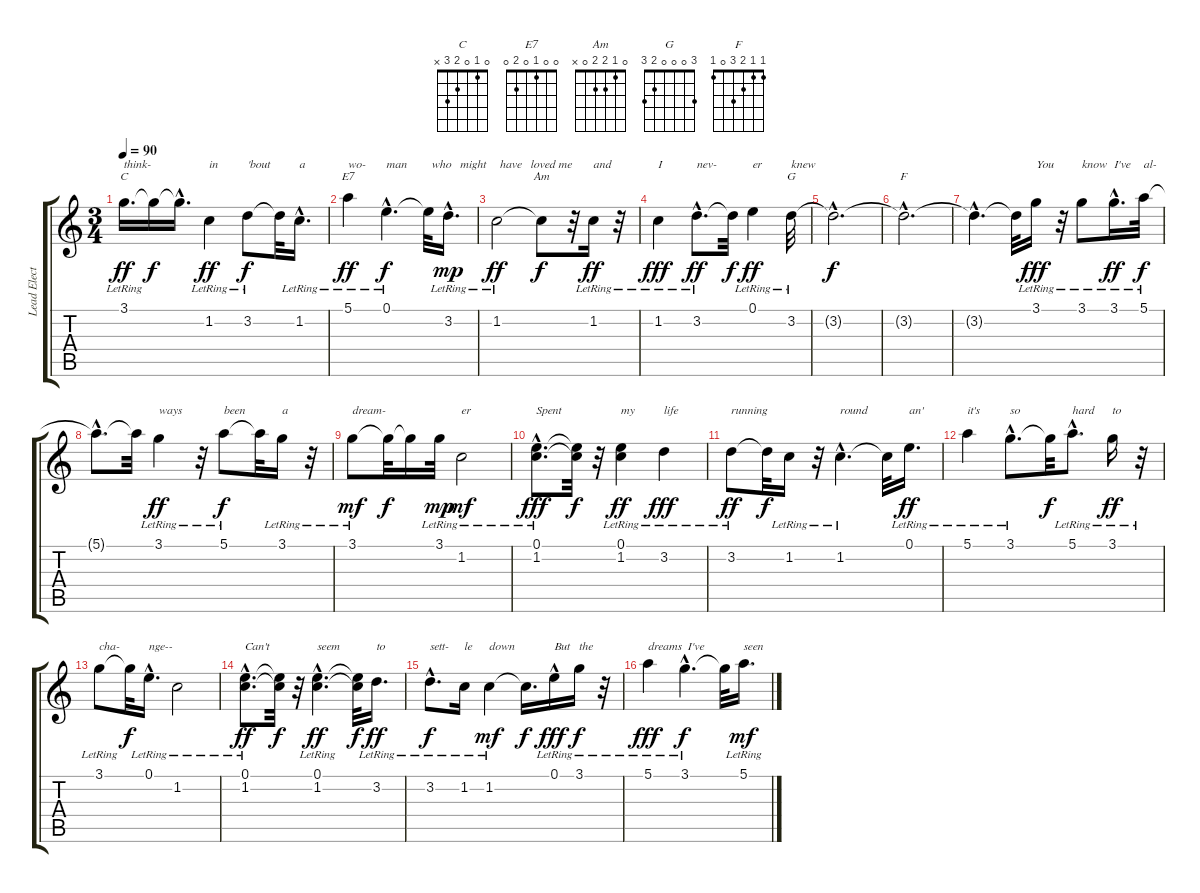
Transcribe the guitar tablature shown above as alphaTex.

\track ("Lead Electric Guitar" "Lead Elect") {instrument electricguitarjazz}
\staff {score tabs}
\tuning (E4 B3 G3 D3 A2 E2) {hide}
\chord ("C" 0 1 0 2 3 x)
\chord ("E7" 0 0 1 0 2 0)
\chord ("Am" 0 1 2 2 0 x)
\chord ("G" 3 0 0 0 2 3)
\chord ("F" 1 1 2 3 0 1)
\ts (3 4)
\tempo 90
\clef g2
\ks c
3.1{lr}.16{d ch "C" txt "think-" dy ff} 3.1{t}.16{dy f} 3.1{hac t}.16{d} 1.2{lr}.4{txt "in" dy ff} 3.2{lr}.8{txt "'bout" dy f} 3.2{t}.32 1.2{hac lr}.16{d txt "a"} |
5.1{lr}.4{ch "E7" txt "wo-" dy ff} 0.1{hac lr}.4{d txt "man" dy f} 0.1{t}.32{txt " who"} 3.2{hac lr}.16{d txt "    might" dy mp} |
1.2{lr}.2{txt " have   loved me" dy ff} 1.2{t}.8{ch "Am" dy f} r.32 1.2{lr}.16{txt "and" dy ff} r.32 |
1.2{lr}.4{txt "I" dy fff} 3.2{hac lr}.8{d txt "nev-" dy ff} 3.2{t}.32{dy f} 0.1{lr}.4{txt "er" dy ff} 3.2{lr}.32{ch "G" txt "knew"} |
3.2{hac t}.2{d dy f} |
3.2{hac t}.2{d ch "F"} |
3.2{hac t}.4{d} 3.2{t}.32 3.1{lr}.16{txt "You" dy fff} r.32 3.1{lr}.8{txt "know"} 3.1{hac lr}.16{d txt "I've" dy ff} 5.1{lr}.32{txt "al-" dy f} |
5.1{hac t}.8{d} 5.1{t}.32 3.1{lr}.4{txt "ways" dy ff} r.32 5.1{lr}.8{txt "been" dy f} 5.1{t}.32 3.1{lr}.16{txt "a"} r.32 |
3.1{lr}.8{txt "dream-" dy mf} 3.1{t}.32{dy f} 3.1{t}.16 3.1{lr}.32{dy mp} 1.2{lr}.2{txt "er" dy mf} |
(0.1{hac lr} 1.2{hac lr}).8{d txt "Spent" dy fff} (0.1{t} 1.2{t}).32{dy f} r.32 (0.1{lr} 1.2{lr}).4{txt "my" dy ff} 3.2{lr}.4{txt "life" dy fff} |
3.2{lr}.8{txt "running" dy ff} 3.2{t}.32{dy f} 1.2{lr}.16 r.32 1.2{hac lr}.4{d txt "round"} 1.2{t}.32 0.1{lr}.16{d txt "an'" dy ff} |
5.1{lr}.4{txt "it's"} 3.1{hac lr}.8{d txt "so"} 3.1{t}.32{dy f} 5.1{hac lr}.8{d txt "hard"} 3.1{lr}.16{txt "to" dy ff} r.32 |
3.1{lr}.8{txt "cha-"} 3.1{t}.32{dy f} 0.1{hac lr}.16{d txt "nge--"} 1.2{lr}.2 |
(0.1{hac lr} 1.2{hac lr}).8{d txt "Can't" dy ff} (0.1{t} 1.2{t}).32{dy f} r.32 (0.1{hac lr} 1.2{hac lr}).4{d txt "seem" dy ff} (0.1{t} 1.2{t}).32{dy f} 3.2{lr}.16{d txt "to" dy ff} |
3.2{hac lr}.8{d txt "sett-" dy f} 1.2{lr}.16{txt "le"} 1.2{lr}.4{txt "down" dy mf} 1.2{t}.16{d dy f} 0.1{hac lr}.16{txt "But" dy fff} 3.1{lr}.16{txt "the" dy f} r.32 |
5.1{lr}.4{txt "dreams" dy fff} 3.1{hac lr}.4{d txt " I've" dy f} 3.1{t}.32 5.1{lr}.16{d txt "seen" dy mf}
